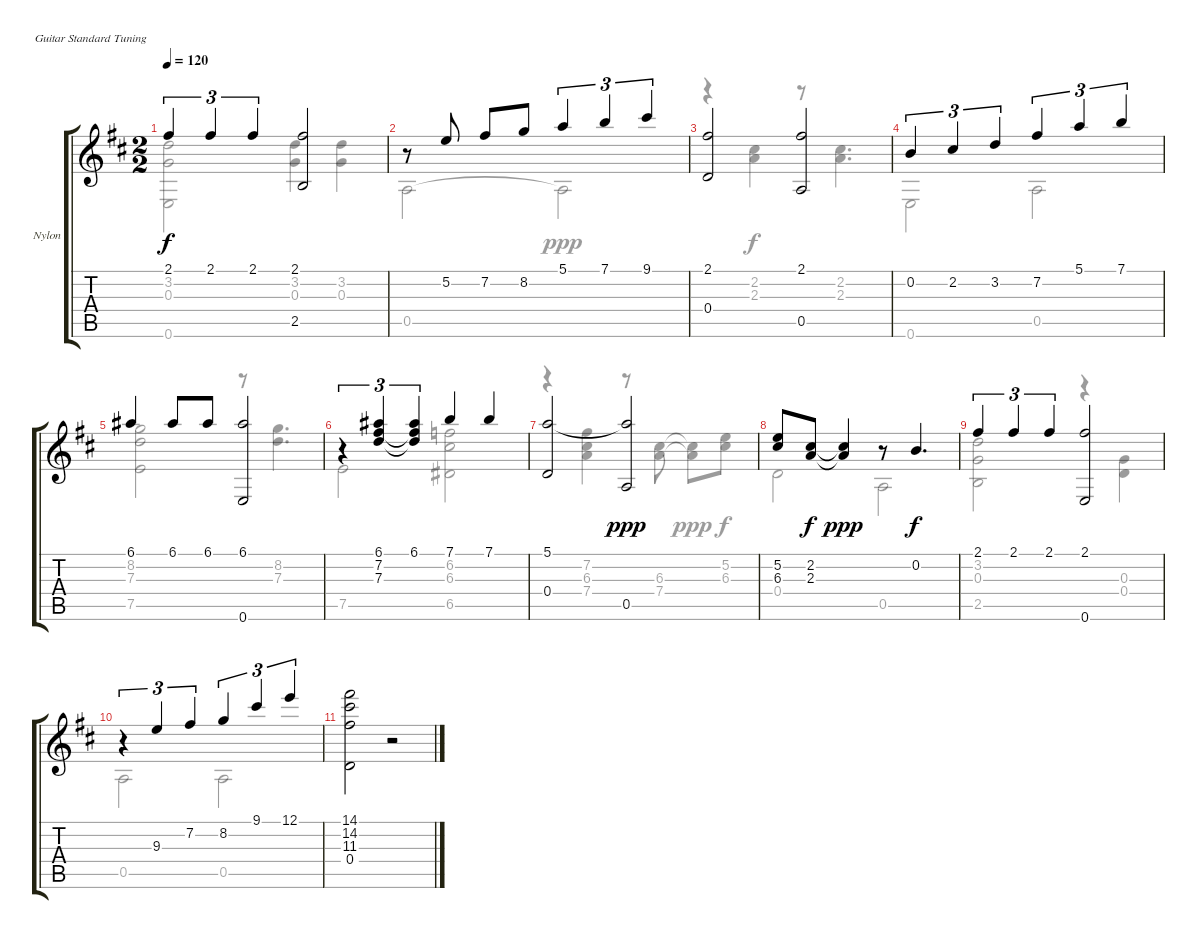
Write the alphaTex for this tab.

\bracketExtendMode groupsimilarinstruments
\firstSystemTrackNameOrientation horizontal
\otherSystemsTrackNameOrientation horizontal
\track ("Nylon" "Nylon") {instrument acousticguitarnylon}
\staff {score tabs}
\tuning (E4 B3 G3 D3 A2 E2)
\voice
\ts (2 2)
\tempo 120
\clef g2
\ks d
2.1.4{tu (3 2) dy f} 2.1.4{tu (3 2)} 2.1.4{tu (3 2)} (2.1 2.5).2 |
r.8 5.2.8 7.2.8 8.2.8 5.1.4{tu (3 2)} 7.1.4{tu (3 2)} 9.1.4{tu (3 2)} |
(2.1 0.4).2 (2.1 0.5).2 |
0.2.4{tu (3 2)} 2.2.4{tu (3 2)} 3.2.4{tu (3 2)} 7.2.4{tu (3 2)} 5.1.4{tu (3 2)} 7.1.4{tu (3 2)} |
6.1.4 6.1.8 6.1.8 (6.1 0.6).2 |
r.4{tu (3 2)} (6.1 7.2 7.3).4{tu (3 2)} (6.1 7.2{t} 7.3{t}).4{tu (3 2)} 7.1.4 7.1.4 |
(5.1 0.4).2 (5.1{t} 0.5).2{dy ppp} |
(5.2 6.3).8 (2.2 2.3).8{dy f} (2.2{t} 2.3{t}).4{dy ppp} r.8 0.2.4{d dy f} |
2.1.4{tu (3 2)} 2.1.4{tu (3 2)} 2.1.4{tu (3 2)} (2.1 0.6).2 |
r.4{tu (3 2)} 9.3.4{tu (3 2)} 7.2.4{tu (3 2)} 8.2.4{tu (3 2)} 9.1.4{tu (3 2)} 12.1.4{tu (3 2)} |
(14.1 14.2 11.3 0.4).2 r.2
\voice
\clef g2
\ottava regular
\simile none
\ks d
(3.2 0.3 0.6).2{dy f} (3.2 0.3).4 (3.2 0.3).4 |
0.5.2 0.5{t}.2{dy ppp} |
r.4 (2.2 2.3).4{dy f} r.8 (2.2 2.3).4{d} |
0.6.2 0.5.2 |
(8.2 7.3 7.5).2 r.8 (8.2 7.3).4{d} |
7.5.2 (6.2 6.3 6.5).2 |
r.4 (7.2 6.3 7.4).4 r.8 (6.3 7.4).8 (6.3{t} 7.4{t}).8{dy ppp} (5.2 6.3).8{dy f} |
0.4.2 0.5.2 |
(3.2 0.3 2.5).2 r.4 (0.3 0.4).4 |
0.5.2 0.5.2 |
